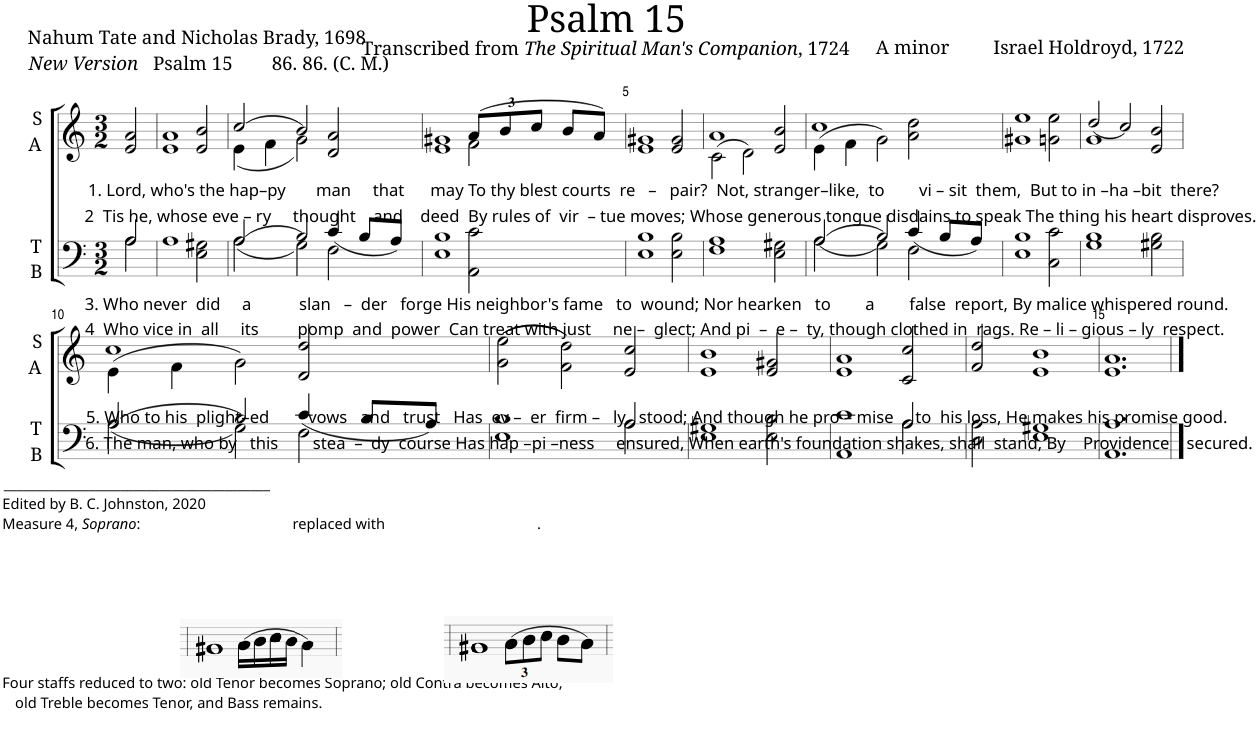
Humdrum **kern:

**kern	**kern
*part2	*part1
*staff2	*staff1
*I"T B	*I"S A
*I'T B	*I'S A
*clefF4	*clefG2
*k[]	*k[]
*M3/2	*M3/2
=1	=1
*^	*
!	!	!LO:TX:b:t=5. Who to his  plight–ed         vows   and   trust   Has  ev –  er  firm –   ly   stood; And though he pro – mise     to  his loss, He makes his promise good.
!	!	!LO:TX:b:t=6. The man, who by   this        stea  –  dy  course Has hap –pi –ness     ensured, When earth's foundation shakes, shall  stand, By    Providence    secured.
!	!	!LO:TX:b:t=1. Lord, who's the hap–py       man     that      may To thy blest courts  re   –   pair?  Not, stranger–like,  to        vi – sit  them,  But to in –ha –bit  there?
!	!	!LO:TX:b:t=2  Tis he, whose eve – ry     thought    and    deed  By rules of  vir  – tue moves; Whose generous tongue disdains to speak The thing his heart disproves.
!LO:TX:b:t=3. Who never  did     a           slan   –  der   forge His neighbor's fame   to  wound; Nor hearken   to        a        false  report, By malice whispered round.	!	!
!LO:TX:b:t=4  Who vice in  all     its         pomp  and  power  Can treat with just     ne –  glect; And pi  –  e –  ty, though clothed in  rags. Re – li – gious – ly  respect.	!	!
!LO:TX:b:t=_________________________________________	!	!
!LO:TX:b:t=Edited by B. C. Johnston, 2020	!	!
!LO:TX:b:t=Measure 4,	!	!
!LO:TX:b:i:t=Soprano	!	!
!LO:TX:b:t=&colon;                                        replaced with                                        .	!	!
!LO:TX:b:t=Four staffs reduced to two&colon; old Tenor becomes Soprano; old Contra becomes Alto,	!	!
!LO:TX:b:t=old Treble becomes Tenor, and Bass remains.	!	!
2A/	2A\	2e/ 2a/
*v	*v	*
=2	=2
1A	1e 1a
2E\ 2G#X\	2e/ 2b/
=3	=3
*^	*^
(2A/	(2A\	(2cc/	(4e\
.	.	.	4f\
2B/)	2G\)	2b/)	2g\)
(<4c/	2F\	2d/ 2a/	2ryy
8B/L	.	.	.
8A/J)	.	.	.
*v	*v	*	*
=4	=4	=4
1E 1B	1e 1g#X	1ryy
*	*Xbrackettup	*
2AA\ 2c\	(12a/L	2f\
.	12b/	.
.	12cc/J	.
.	8b/L	.
.	8a/J)	.
*	*v	*v
=5	=5
1E 1B	1e 1g#X
2E\ 2B\	2e/ 2g#/
=6	=6
*	*^
1F 1A	1a	(>2c\
.	.	2d\)
2E\ 2G#X\	2e/ 2b/	2ryy
=7	=7	=7
*^	*	*
(2A/	(2A\	1cc	(>4e\
.	.	.	4f\
2B/)	2G\)	.	2g\)
(<4c/	2F\	2a\ 2dd\	2ryy
8B/L	.	.	.
8A/J)	.	.	.
*v	*v	*	*
*	*v	*v
=8	=8
1E 1B	1g#X 1ee
2C\ 2c\	2gn\ 2ee\
=9	=9
*	*^
1G 1B	(<2dd/	1g
.	2cc/)	.
2G#X\ 2B\	2e/ 2b/	2ryy
!!LO:LB:g=z	!!
=10	=10	=10
*^	*	*
(2A/	(2A\	1cc	(>4e\
.	.	.	4f\
2B/)	2G\)	.	2g\)
(<4c/	2F\	2d/ 2dd/	2ryy
8B/L	.	.	.
8A/J)	.	.	.
*	*	*v	*v
=11	=11	=11
1E 1B	1ryy	((2g\ 2ee\
.	.	2f\ 2dd\))
2A/	2A\	2e/ 2cc/
*v	*v	*
=12	=12
1E 1G#X	1e 1b
2E\ 2B\	2e/ 2g#X/
=13	=13
*^	*
1AA 1c	1ryy	1e 1a
2A/	2A\	2c/ 2cc/
*v	*v	*
=14	=14
2D\ 2A\	2f/ 2dd/
1E 1G#X	1e 1b
=15	=15
1.AA 1.A	1.e 1.a
==	==
*-	*-
